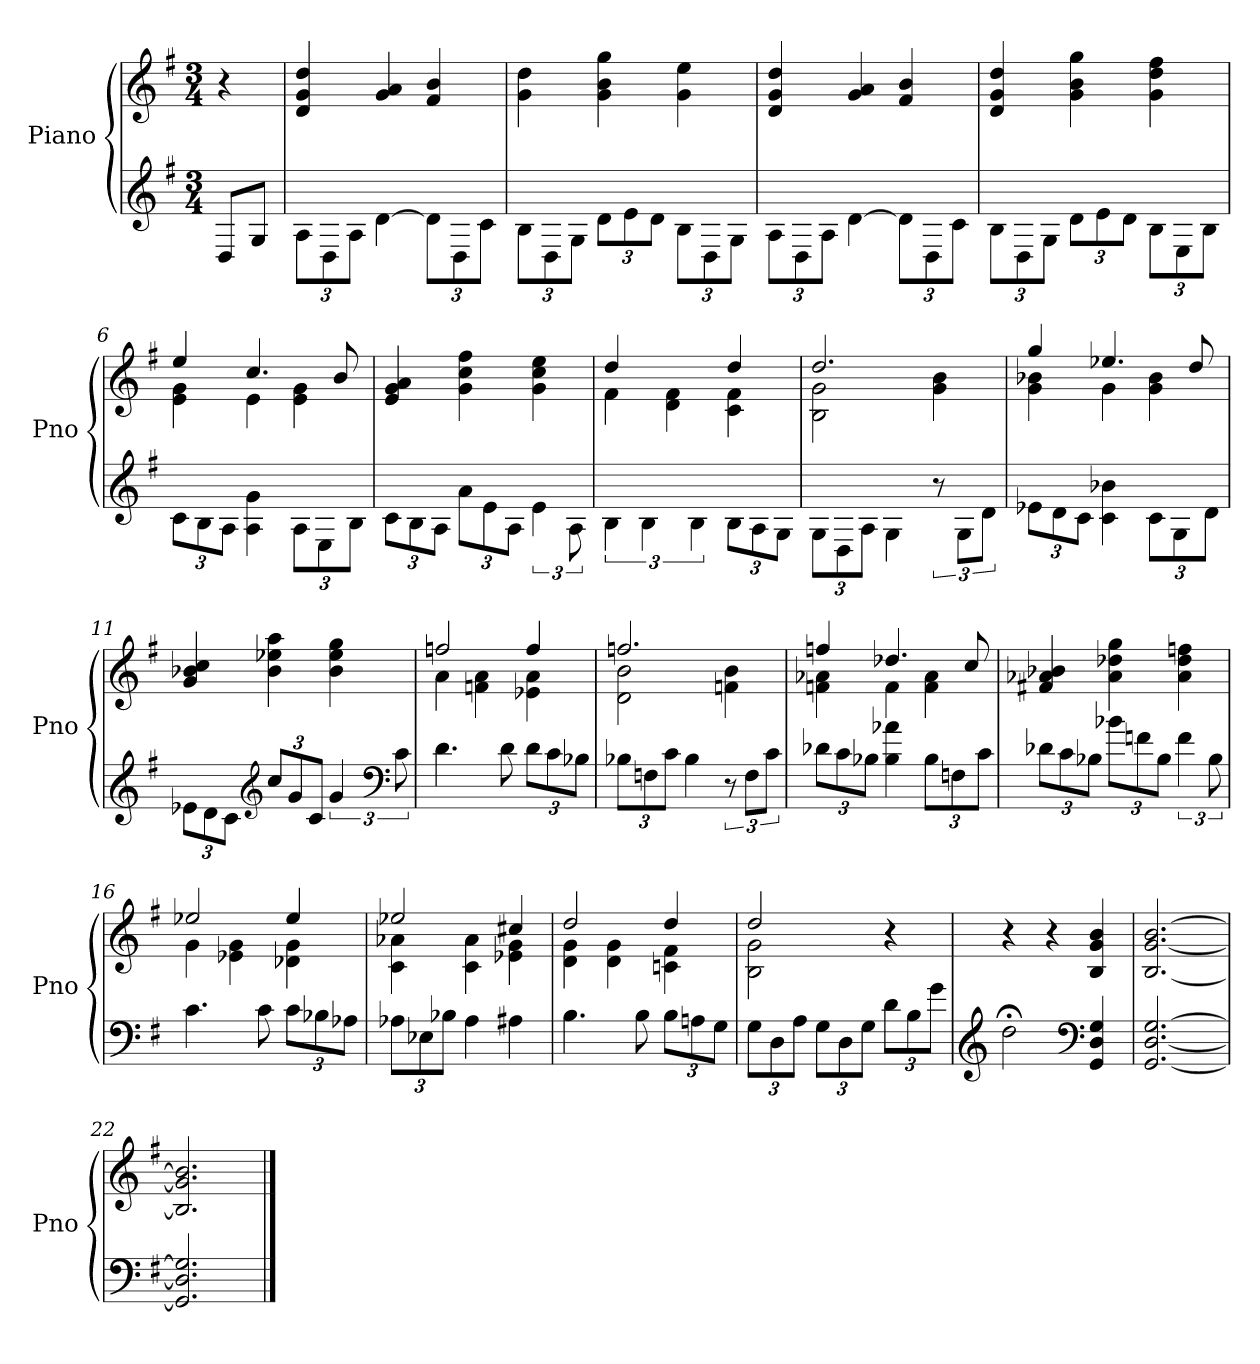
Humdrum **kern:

**kern	**kern
*part2	*part1
*staff2	*staff1
*I"Piano	*I"Piano
*I'Pno	*I'Pno
*clefG2	*clefG2
*k[f#]	*k[f#]
*M3/4	*M3/4
=1	=1
8D/L	4r
8G/J	.
=2	=2
*Xbrackettup	*
12A\L	4d/ 4g/ 4dd/
12D\	.
12A\J	.
[4d\	4g/ 4a/
12d\L]	4f#/ 4b/
12D\	.
12c\J	.
=3	=3
12B\L	4g\ 4dd\
12D\	.
12G\J	.
12d\L	4g\ 4b\ 4gg\
12e\	.
12d\J	.
12B\L	4g\ 4ee\
12D\	.
12G\J	.
=4	=4
12A\L	4d/ 4g/ 4dd/
12D\	.
12A\J	.
[4d\	4g/ 4a/
12d\L]	4f#/ 4b/
12D\	.
12c\J	.
!!LO:LB:g=z
=5	=5
12B\L	4d/ 4g/ 4dd/
12D\	.
12G\J	.
12d\L	4g\ 4b\ 4gg\
12e\	.
12d\J	.
12B\L	4g\ 4dd\ 4ff#\
12E\	.
12B\J	.
=6	=6
*	*^
12c\L	4ee/	4e\ 4g\
12B\	.	.
12A\J	.	.
4A\ 4g\	4.cc/	4e\
12A\L	.	4e\ 4g\
12E\	.	.
.	8b/	.
12B\J	.	.
*	*v	*v
=7	=7
12c\L	4e/ 4g/ 4a/
12B\	.
12A\J	.
12a\L	4g\ 4cc\ 4ff#\
12e\	.
12A\J	.
*brackettup	*
6e\	4g\ 4cc\ 4ee\
12A\	.
=8	=8
*	*^
6B\	4dd/	4f#\
6B\	.	.
.	4d\ 4f#\	4ryy
6B\	.	.
*Xbrackettup	*	*
12B\L	4dd/	4c\ 4f#\
12A\	.	.
12G\J	.	.
!!LO:LB:g=z	!!
=9	=9	=9
12G\L	2.dd/	2B\ 2g\
12D\	.	.
12A\J	.	.
4G\	.	.
*brackettup	*	*
12r	.	4g\ 4b\
12G\L	.	.
12d\J	.	.
=10	=10	=10
*Xbrackettup	*	*
12e-X\L	4gg/	4g\ 4b-X\
12d\	.	.
12c\J	.	.
4c\ 4b-X\	4.ee-X/	4g\
12c\L	.	4g\ 4b-\
12G\	.	.
.	8dd/	.
12d\J	.	.
*	*v	*v
=11	=11
12e-X\L	4g/ 4b-X/ 4cc/
12d\	.
12c\J	.
*clefG2	*
12cc/L	4b-\ 4ee-X\ 4aa\
12g/	.
12c/J	.
*brackettup	*
6g/	4b-\ 4ee-\ 4gg\
*clefF4	*
12c\	.
=12	=12
*	*^
4.d\	2ffn/	4a\
.	.	4fn\ 4a\
8d\	.	.
*Xbrackettup	*	*
12d\L	4ff/	4e-X\ 4a\
12c\	.	.
12B-X\J	.	.
!!LO:LB:g=z	!!
=13	=13	=13
12B-X\L	2.ffn/	2d\ 2b\
12Fn\	.	.
12c\J	.	.
4B-\	.	.
*brackettup	*	*
12r	.	4fn\ 4b\
12F\L	.	.
12c\J	.	.
=14	=14	=14
*Xbrackettup	*	*
12d-X\L	4ffn/	4fn\ 4a-X\
12c\	.	.
12B-X\J	.	.
4B-\ 4a-X\	4.dd-X/	4f\
12B-\L	.	4f\ 4a-\
12Fn\	.	.
.	8cc/	.
12c\J	.	.
*	*v	*v
=15	=15
12d-X\L	4f#X/ 4a-X/ 4b-X/
12c\	.
12B-X\J	.
12b-X\L	4a-\ 4dd-X\ 4gg\
12fn\	.
12B-\J	.
*brackettup	*
6f\	4a-\ 4dd-\ 4ffn\
12B-\	.
=16	=16
*	*^
4.c\	2ee-X/	4g\
.	.	4e-X\ 4g\
8c\	.	.
*Xbrackettup	*	*
12c\L	4ee-/	4d-X\ 4g\
12B-X\	.	.
12A-X\J	.	.
!!LO:LB:g=z	!!
=17	=17	=17
12A-X\L	2ee-X/	4c\ 4a-X\
12E-X\	.	.
12B-X\J	.	.
4A-\	.	4c\ 4a-\
4A#X\	4cc#X/	4e-X\ 4g\
=18	=18	=18
4.B\	2dd/	4d\ 4g\
.	.	4d\ 4g\
8B\	.	.
12B\L	4dd/	4cn\ 4f#\
12An\	.	.
12G\J	.	.
=19	=19	=19
12G\L	2dd/	2B\ 2g\
12D\	.	.
12A\J	.	.
12G\L	.	.
12D\	.	.
12G\J	.	.
12d\L	4r	4ryy
12B\	.	.
12g\J	.	.
*	*v	*v
=20	=20
*clefG2	*
2dd;<\	4r
.	4r
*clefF4	*
4GG/ 4D/ 4G/	4B/ 4g/ 4b/
=21	=21
[2.GG/ [2.D/ [2.G/	[2.B/ [2.g/ [2.b/
=22	=22
2.GG/] 2.D/] 2.G/]	2.B/] 2.g/] 2.b/]
==	==
*-	*-
